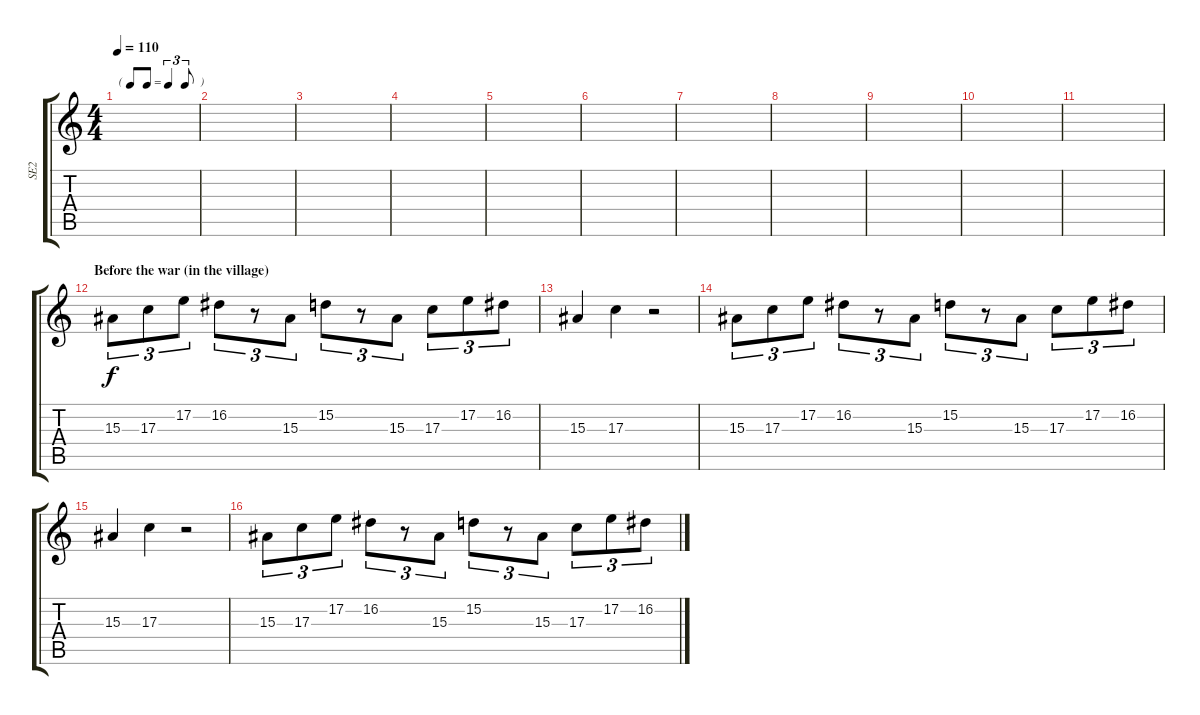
\track ("SE2" "SE2") {instrument stringensemble1}
\staff {score tabs}
\tuning (E4 B3 G3 D3 A2 E2) {hide}
\ts (4 4)
\tf triplet8th
\tempo 110
\clef g2
\ks c
|
|
|
|
|
|
|
|
|
|
|
\section ("" "Before the war (in the village)")
15.3.8{tu (3 2)} 17.3.8{tu (3 2)} 17.2.8{tu (3 2)} 16.2.8{tu (3 2)} r.8{tu (3 2)} 15.3.8{tu (3 2)} 15.2.8{tu (3 2)} r.8{tu (3 2)} 15.3.8{tu (3 2)} 17.3.8{tu (3 2)} 17.2.8{tu (3 2)} 16.2.8{tu (3 2)} |
15.3.4 17.3.4 r.2 |
15.3.8{tu (3 2)} 17.3.8{tu (3 2)} 17.2.8{tu (3 2)} 16.2.8{tu (3 2)} r.8{tu (3 2)} 15.3.8{tu (3 2)} 15.2.8{tu (3 2)} r.8{tu (3 2)} 15.3.8{tu (3 2)} 17.3.8{tu (3 2)} 17.2.8{tu (3 2)} 16.2.8{tu (3 2)} |
15.3.4 17.3.4 r.2 |
15.3.8{tu (3 2)} 17.3.8{tu (3 2)} 17.2.8{tu (3 2)} 16.2.8{tu (3 2)} r.8{tu (3 2)} 15.3.8{tu (3 2)} 15.2.8{tu (3 2)} r.8{tu (3 2)} 15.3.8{tu (3 2)} 17.3.8{tu (3 2)} 17.2.8{tu (3 2)} 16.2.8{tu (3 2)}
